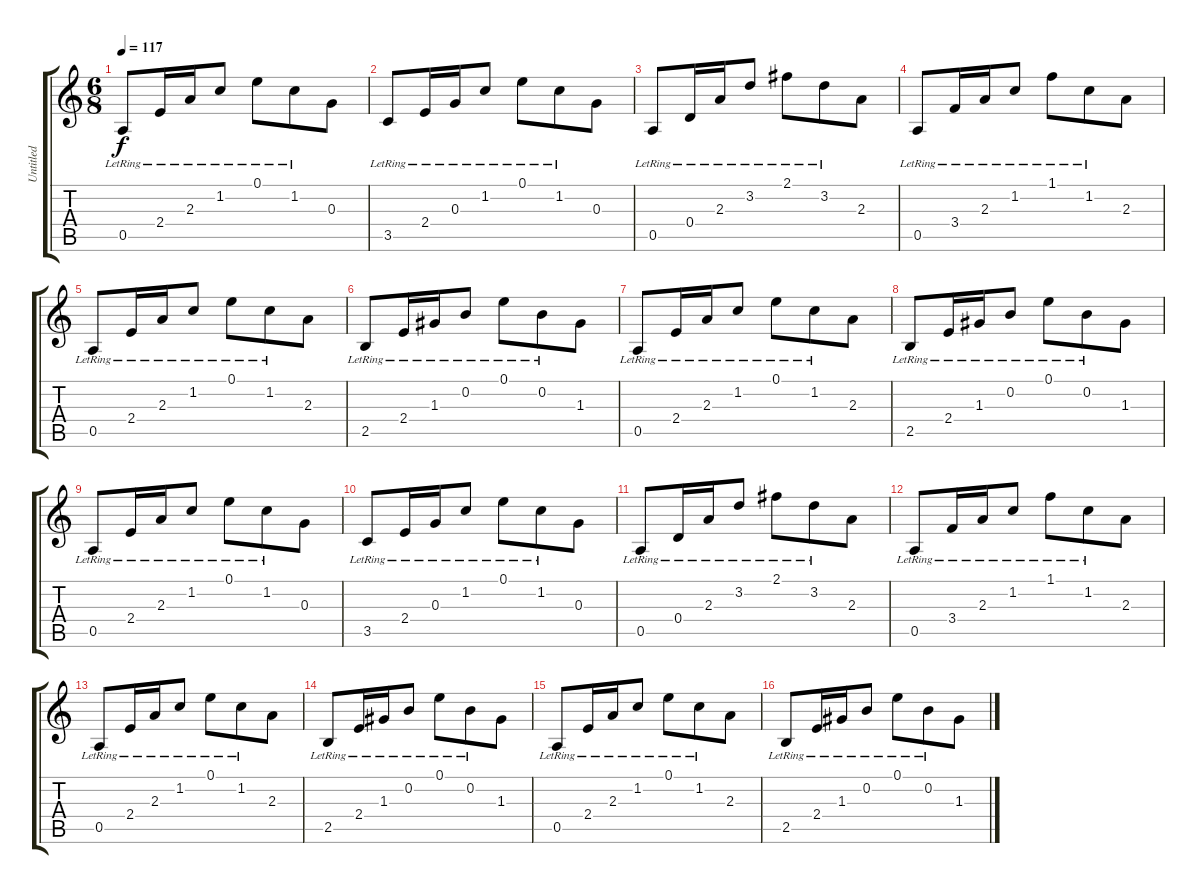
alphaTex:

\track ("Untitled" "Untitled") {instrument electricguitarjazz}
\staff {score tabs}
\tuning (E4 B3 G3 D3 A2 E2) {hide}
\ts (6 8)
\tempo 117
\clef g2
\ks c
0.5{lr}.8{dy f instrument electricguitarjazz} 2.4{lr}.16 2.3{lr}.16 1.2{lr}.8 0.1{lr}.8 1.2{lr}.8 0.3.8 |
3.5{lr}.8 2.4{lr}.16 0.3{lr}.16 1.2{lr}.8 0.1{lr}.8 1.2{lr}.8 0.3.8 |
0.5{lr}.8 0.4{lr}.16 2.3{lr}.16 3.2{lr}.8 2.1{lr}.8 3.2{lr}.8 2.3.8 |
0.5{lr}.8 3.4{lr}.16 2.3{lr}.16 1.2{lr}.8 1.1{lr}.8 1.2{lr}.8 2.3.8 |
0.5{lr}.8 2.4{lr}.16 2.3{lr}.16 1.2{lr}.8 0.1{lr}.8 1.2{lr}.8 2.3.8 |
2.5{lr}.8 2.4{lr}.16 1.3{lr}.16 0.2{lr}.8 0.1{lr}.8 0.2{lr}.8 1.3.8 |
0.5{lr}.8 2.4{lr}.16 2.3{lr}.16 1.2{lr}.8 0.1{lr}.8 1.2{lr}.8 2.3.8 |
2.5{lr}.8 2.4{lr}.16 1.3{lr}.16 0.2{lr}.8 0.1{lr}.8 0.2{lr}.8 1.3.8 |
0.5{lr}.8 2.4{lr}.16 2.3{lr}.16 1.2{lr}.8 0.1{lr}.8 1.2{lr}.8 0.3.8 |
3.5{lr}.8 2.4{lr}.16 0.3{lr}.16 1.2{lr}.8 0.1{lr}.8 1.2{lr}.8 0.3.8 |
0.5{lr}.8 0.4{lr}.16 2.3{lr}.16 3.2{lr}.8 2.1{lr}.8 3.2{lr}.8 2.3.8 |
0.5{lr}.8 3.4{lr}.16 2.3{lr}.16 1.2{lr}.8 1.1{lr}.8 1.2{lr}.8 2.3.8 |
0.5{lr}.8 2.4{lr}.16 2.3{lr}.16 1.2{lr}.8 0.1{lr}.8 1.2{lr}.8 2.3.8 |
2.5{lr}.8 2.4{lr}.16 1.3{lr}.16 0.2{lr}.8 0.1{lr}.8 0.2{lr}.8 1.3.8 |
0.5{lr}.8 2.4{lr}.16 2.3{lr}.16 1.2{lr}.8 0.1{lr}.8 1.2{lr}.8 2.3.8 |
2.5{lr}.8 2.4{lr}.16 1.3{lr}.16 0.2{lr}.8 0.1{lr}.8 0.2{lr}.8 1.3.8
